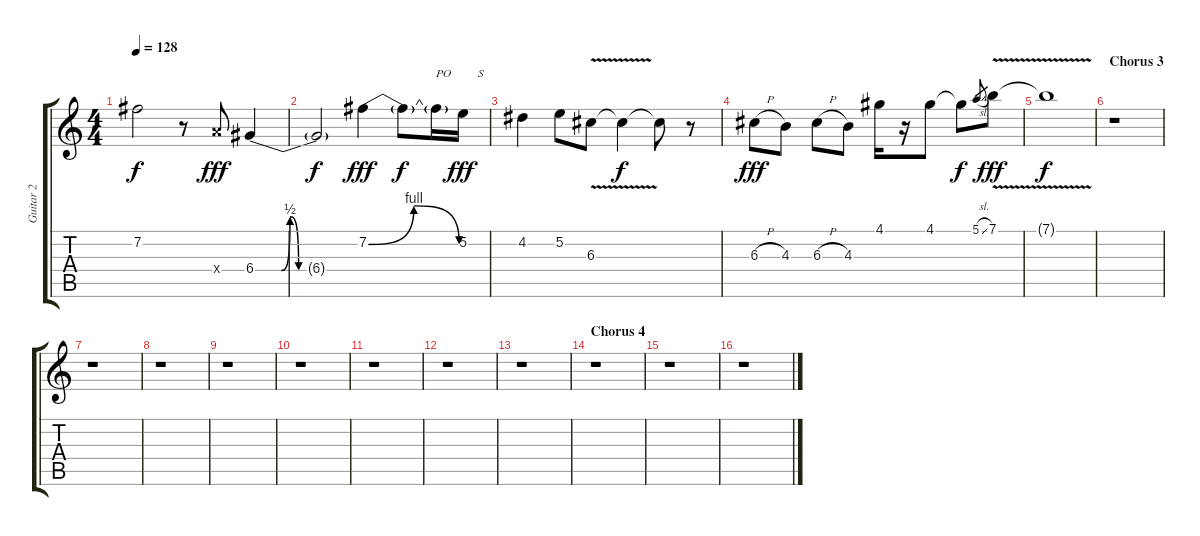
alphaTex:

\track ("Guitar 2" "Guitar 2") {instrument distortionguitar}
\staff {score tabs}
\tuning (E4 B3 G3 D3 A2 E2) {hide}
\ts (4 4)
\tempo 128
\clef g2
\ks c
7.2{t}.2{dy f} r.8 7.4{x}.8{dy fff} 6.4{be (custom 0 0 15 0 20 2 25 0 60 0)}.4 |
6.4{t}.2{dy f} 7.2{be (bendrelease 0 0 10 4 50 4 60 0)}.4{dy fff} 7.2{t}.8{dy f} 7.2{t}.16{txt "PO"} 5.2.16{txt "     S" dy fff} |
4.2.4 5.2.8 6.3{v}.8 6.3{t}.4{dy f} 6.3{t}.8 r.8 |
6.3{h}.8{dy fff} 4.3.8 6.3{h}.8 4.3.8 4.1.16 r.16 4.1.8 4.1{t}.8{dy f} 5.1{sl}.8{gr} 7.1{v}.8{dy fff} |
7.1{t}.1{dy f} |
\section ("" "Chorus 3")
r.1 |
r.1 |
r.1 |
r.1 |
r.1 |
r.1 |
r.1 |
r.1 |
\section ("" "Chorus 4")
r.1 |
r.1 |
r.1
